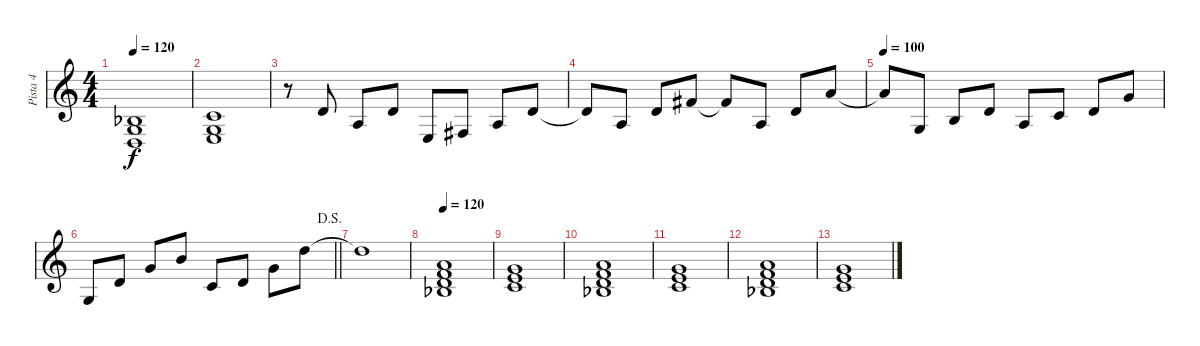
\track ("Pista 4" "Pista 4") {instrument stringensemble1}
\staff {score}
\tuning (E4 B3 G3 D3 A2 E2) {hide}
\ts (4 4)
\tempo 120
\clef g2
\ks c
(0.3 0.4 13.5{acc b}).1{dy f} |
(1.2 0.3 2.4).1 |
r.8 3.2.8 2.3.8 3.2.8 2.4.8 4.4.8 2.3.8 3.2.8 |
3.2{t}.8 2.3.8 3.2.8 7.2.8 7.2{t}.8 2.3.8 3.2.8 5.1.8 |
\tempo 100
5.1{t}.8 0.3.8 0.2.8 3.2.8 2.3.8 1.2.8 3.2.8 3.1.8 |
\jump dalsegno
\barLineRight lightlight
0.3.8 3.2.8 3.1.8 7.1.8 1.2.8 3.2.8 3.1.8 10.1.8 |
10.1{t}.1 |
\tempo 120
(5.1 6.2 7.3 8.4{acc b}).1 |
(3.1 5.2 5.3).1 |
(5.1 6.2 7.3 8.4{acc b}).1 |
(3.1 5.2 5.3).1 |
(5.1 6.2 7.3 8.4{acc b}).1 |
(3.1 5.2 5.3).1
